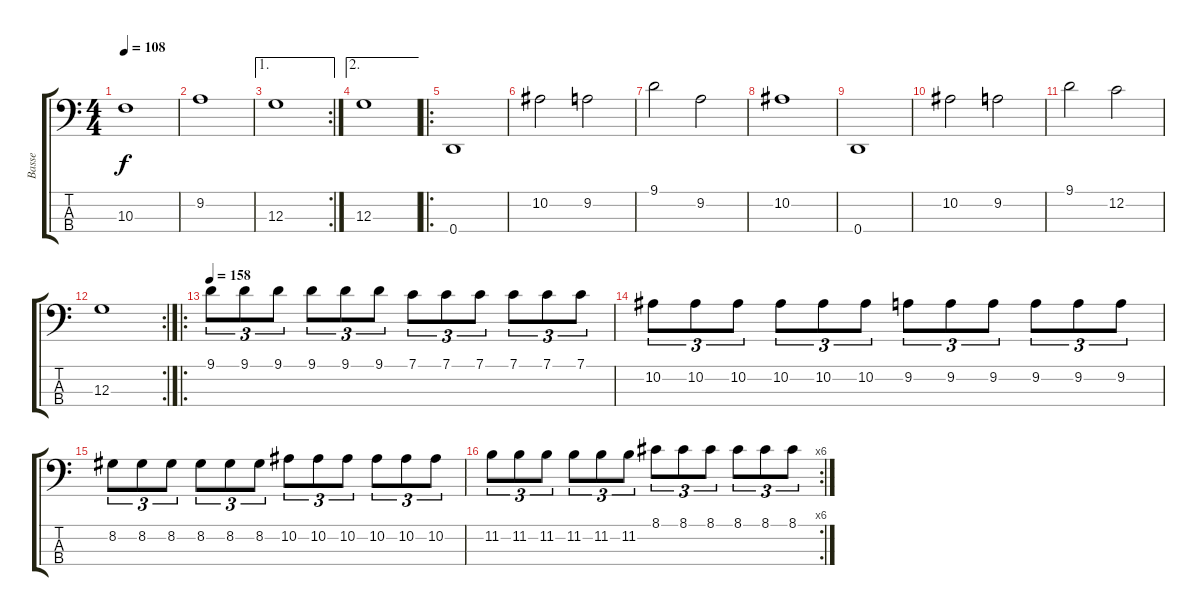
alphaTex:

\track ("Basse" "Basse") {instrument electricbassfinger}
\staff {score tabs}
\tuning (F2 C2 G1 D1) {hide}
\ts (4 4)
\tempo 108
\clef f4
\ks c
10.3.1{dy f} |
9.2.1 |
\ae 1
\rc 2
12.3.1 |
\ae 2
12.3.1 |
\ro
0.4.1 |
10.2.2 9.2.2 |
9.1.2 9.2.2 |
10.2.1 |
0.4.1 |
10.2.2 9.2.2 |
9.1.2 12.2.2 |
\rc 2
12.3.1 |
\ro
\tempo 158
9.1.8{tu (3 2)} 9.1.8{tu (3 2)} 9.1.8{tu (3 2)} 9.1.8{tu (3 2)} 9.1.8{tu (3 2)} 9.1.8{tu (3 2)} 7.1.8{tu (3 2)} 7.1.8{tu (3 2)} 7.1.8{tu (3 2)} 7.1.8{tu (3 2)} 7.1.8{tu (3 2)} 7.1.8{tu (3 2)} |
10.2.8{tu (3 2)} 10.2.8{tu (3 2)} 10.2.8{tu (3 2)} 10.2.8{tu (3 2)} 10.2.8{tu (3 2)} 10.2.8{tu (3 2)} 9.2.8{tu (3 2)} 9.2.8{tu (3 2)} 9.2.8{tu (3 2)} 9.2.8{tu (3 2)} 9.2.8{tu (3 2)} 9.2.8{tu (3 2)} |
8.2.8{tu (3 2)} 8.2.8{tu (3 2)} 8.2.8{tu (3 2)} 8.2.8{tu (3 2)} 8.2.8{tu (3 2)} 8.2.8{tu (3 2)} 10.2.8{tu (3 2)} 10.2.8{tu (3 2)} 10.2.8{tu (3 2)} 10.2.8{tu (3 2)} 10.2.8{tu (3 2)} 10.2.8{tu (3 2)} |
\rc 6
11.2.8{tu (3 2)} 11.2.8{tu (3 2)} 11.2.8{tu (3 2)} 11.2.8{tu (3 2)} 11.2.8{tu (3 2)} 11.2.8{tu (3 2)} 8.1.8{tu (3 2)} 8.1.8{tu (3 2)} 8.1.8{tu (3 2)} 8.1.8{tu (3 2)} 8.1.8{tu (3 2)} 8.1.8{tu (3 2)}
